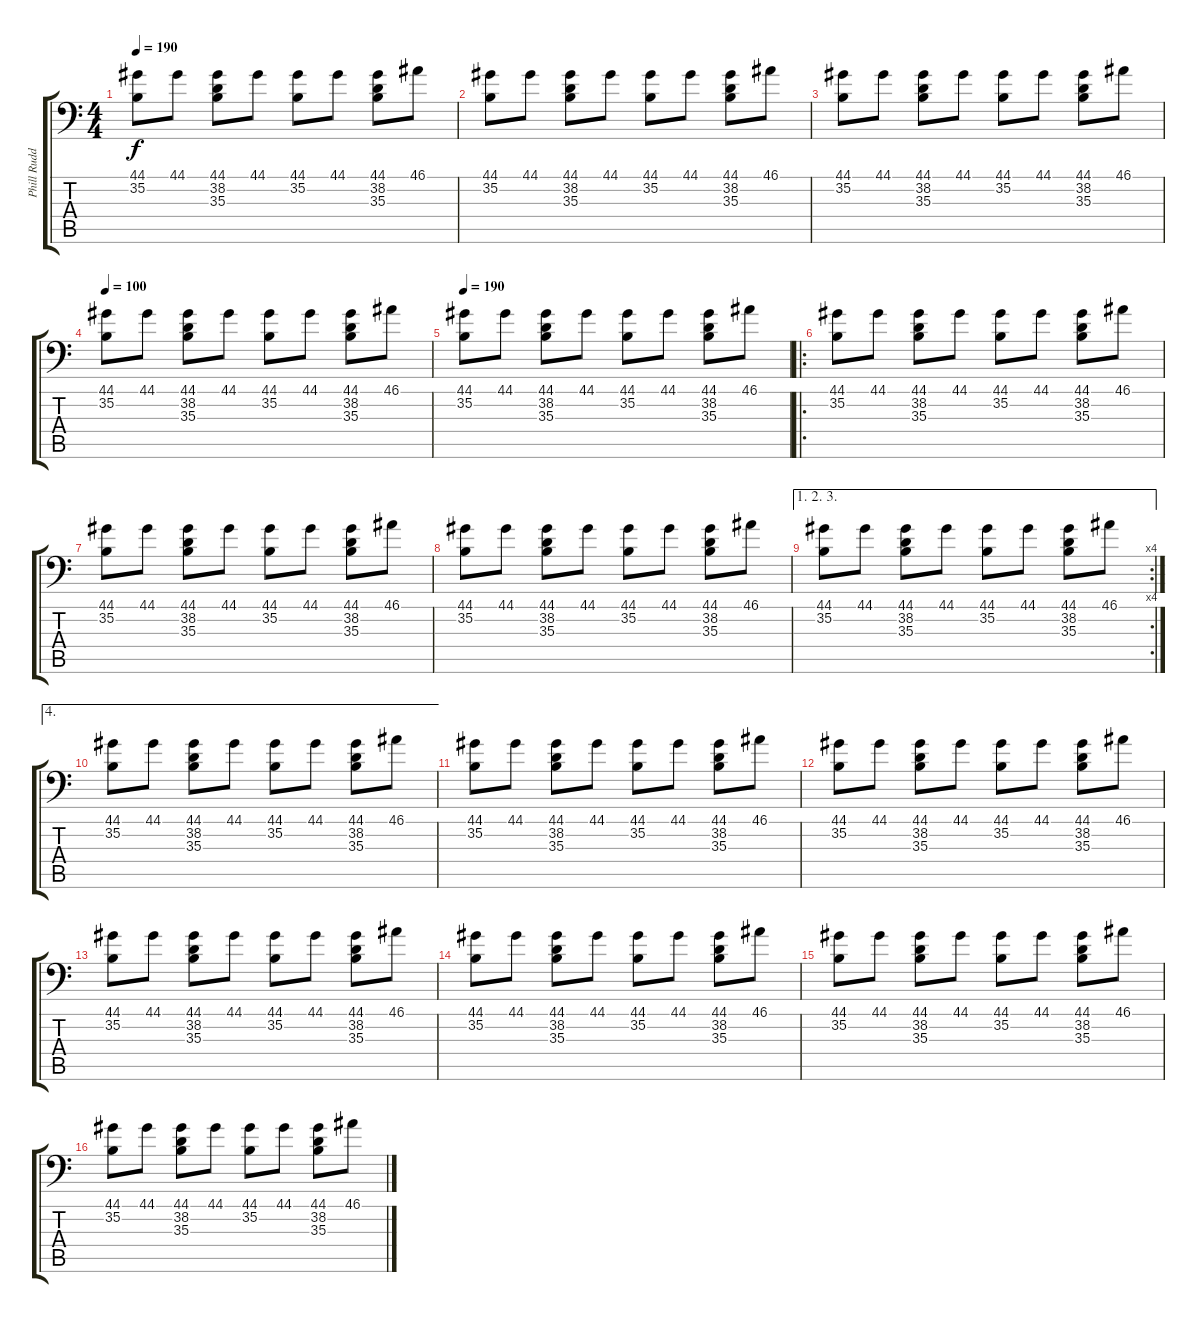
\track ("Phill Rudd (Drums)" "Phill Rudd") {instrument acousticgrandpiano}
\staff {score tabs}
\tuning (C-1 C-1 C-1 C-1 C-1 C-1) {hide}
\ts (4 4)
\tempo 190
\clef f4
\ks c
(44.1 35.2).8{dy f} 44.1.8 (44.1 38.2 35.3).8 44.1.8 (44.1 35.2).8 44.1.8 (44.1 38.2 35.3).8 46.1.8 |
(44.1 35.2).8 44.1.8 (44.1 38.2 35.3).8 44.1.8 (44.1 35.2).8 44.1.8 (44.1 38.2 35.3).8 46.1.8 |
(44.1 35.2).8 44.1.8 (44.1 38.2 35.3).8 44.1.8 (44.1 35.2).8 44.1.8 (44.1 38.2 35.3).8 46.1.8 |
\tempo 100
(44.1 35.2).8 44.1.8 (44.1 38.2 35.3).8 44.1.8 (44.1 35.2).8 44.1.8 (44.1 38.2 35.3).8 46.1.8 |
\tempo 190
(44.1 35.2).8 44.1.8 (44.1 38.2 35.3).8 44.1.8 (44.1 35.2).8 44.1.8 (44.1 38.2 35.3).8 46.1.8 |
\ro
(44.1 35.2).8 44.1.8 (44.1 38.2 35.3).8 44.1.8 (44.1 35.2).8 44.1.8 (44.1 38.2 35.3).8 46.1.8 |
(44.1 35.2).8 44.1.8 (44.1 38.2 35.3).8 44.1.8 (44.1 35.2).8 44.1.8 (44.1 38.2 35.3).8 46.1.8 |
(44.1 35.2).8 44.1.8 (44.1 38.2 35.3).8 44.1.8 (44.1 35.2).8 44.1.8 (44.1 38.2 35.3).8 46.1.8 |
\ae (1 2 3)
\rc 4
(44.1 35.2).8 44.1.8 (44.1 38.2 35.3).8 44.1.8 (44.1 35.2).8 44.1.8 (44.1 38.2 35.3).8 46.1.8 |
\ae 4
(44.1 35.2).8 44.1.8 (44.1 38.2 35.3).8 44.1.8 (44.1 35.2).8 44.1.8 (44.1 38.2 35.3).8 46.1.8 |
(44.1 35.2).8 44.1.8 (44.1 38.2 35.3).8 44.1.8 (44.1 35.2).8 44.1.8 (44.1 38.2 35.3).8 46.1.8 |
(44.1 35.2).8 44.1.8 (44.1 38.2 35.3).8 44.1.8 (44.1 35.2).8 44.1.8 (44.1 38.2 35.3).8 46.1.8 |
(44.1 35.2).8 44.1.8 (44.1 38.2 35.3).8 44.1.8 (44.1 35.2).8 44.1.8 (44.1 38.2 35.3).8 46.1.8 |
(44.1 35.2).8 44.1.8 (44.1 38.2 35.3).8 44.1.8 (44.1 35.2).8 44.1.8 (44.1 38.2 35.3).8 46.1.8 |
(44.1 35.2).8 44.1.8 (44.1 38.2 35.3).8 44.1.8 (44.1 35.2).8 44.1.8 (44.1 38.2 35.3).8 46.1.8 |
(44.1 35.2).8 44.1.8 (44.1 38.2 35.3).8 44.1.8 (44.1 35.2).8 44.1.8 (44.1 38.2 35.3).8 46.1.8
